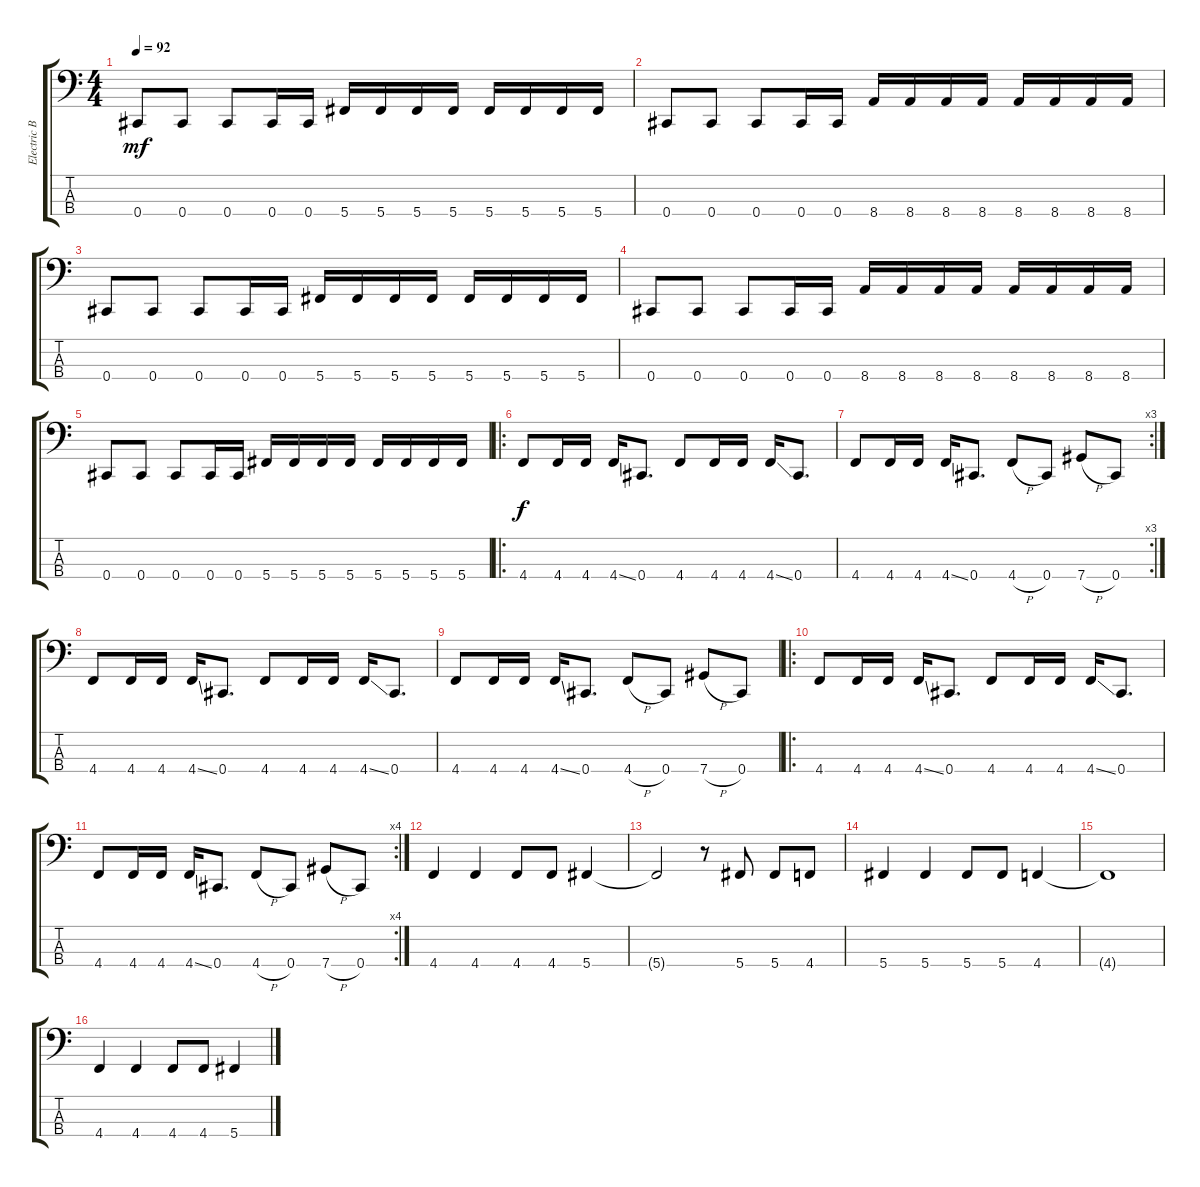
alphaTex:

\track ("Electric Bass" "Electric B") {instrument electricbassfinger}
\staff {score tabs}
\tuning (F2 Db2 Ab1 Db1) {hide}
\ts (4 4)
\tempo 92
\clef f4
\ks c
0.4.8{dy mf} 0.4.8 0.4.8 0.4.16 0.4.16 5.4.16 5.4.16 5.4.16 5.4.16 5.4.16 5.4.16 5.4.16 5.4.16 |
0.4.8 0.4.8 0.4.8 0.4.16 0.4.16 8.4.16 8.4.16 8.4.16 8.4.16 8.4.16 8.4.16 8.4.16 8.4.16 |
0.4.8 0.4.8 0.4.8 0.4.16 0.4.16 5.4.16 5.4.16 5.4.16 5.4.16 5.4.16 5.4.16 5.4.16 5.4.16 |
0.4.8 0.4.8 0.4.8 0.4.16 0.4.16 8.4.16 8.4.16 8.4.16 8.4.16 8.4.16 8.4.16 8.4.16 8.4.16 |
0.4.8 0.4.8 0.4.8 0.4.16 0.4.16 5.4.16 5.4.16 5.4.16 5.4.16 5.4.16 5.4.16 5.4.16 5.4.16 |
\ro
4.4.8{dy f} 4.4.16 4.4.16 4.4{ss}.16 0.4.8{d} 4.4.8 4.4.16 4.4.16 4.4{ss}.16 0.4.8{d} |
\rc 3
4.4.8 4.4.16 4.4.16 4.4{ss}.16 0.4.8{d} 4.4{h}.8 0.4.8 7.4{h}.8 0.4.8 |
4.4.8 4.4.16 4.4.16 4.4{ss}.16 0.4.8{d} 4.4.8 4.4.16 4.4.16 4.4{ss}.16 0.4.8{d} |
4.4.8 4.4.16 4.4.16 4.4{ss}.16 0.4.8{d} 4.4{h}.8 0.4.8 7.4{h}.8 0.4.8 |
\ro
4.4.8 4.4.16 4.4.16 4.4{ss}.16 0.4.8{d} 4.4.8 4.4.16 4.4.16 4.4{ss}.16 0.4.8{d} |
\rc 4
4.4.8 4.4.16 4.4.16 4.4{ss}.16 0.4.8{d} 4.4{h}.8 0.4.8 7.4{h}.8 0.4.8 |
4.4.4 4.4.4 4.4.8 4.4.8 5.4.4 |
5.4{t}.2 r.8 5.4.8 5.4.8 4.4.8 |
5.4.4 5.4.4 5.4.8 5.4.8 4.4.4 |
4.4{t}.1 |
4.4.4 4.4.4 4.4.8 4.4.8 5.4.4
